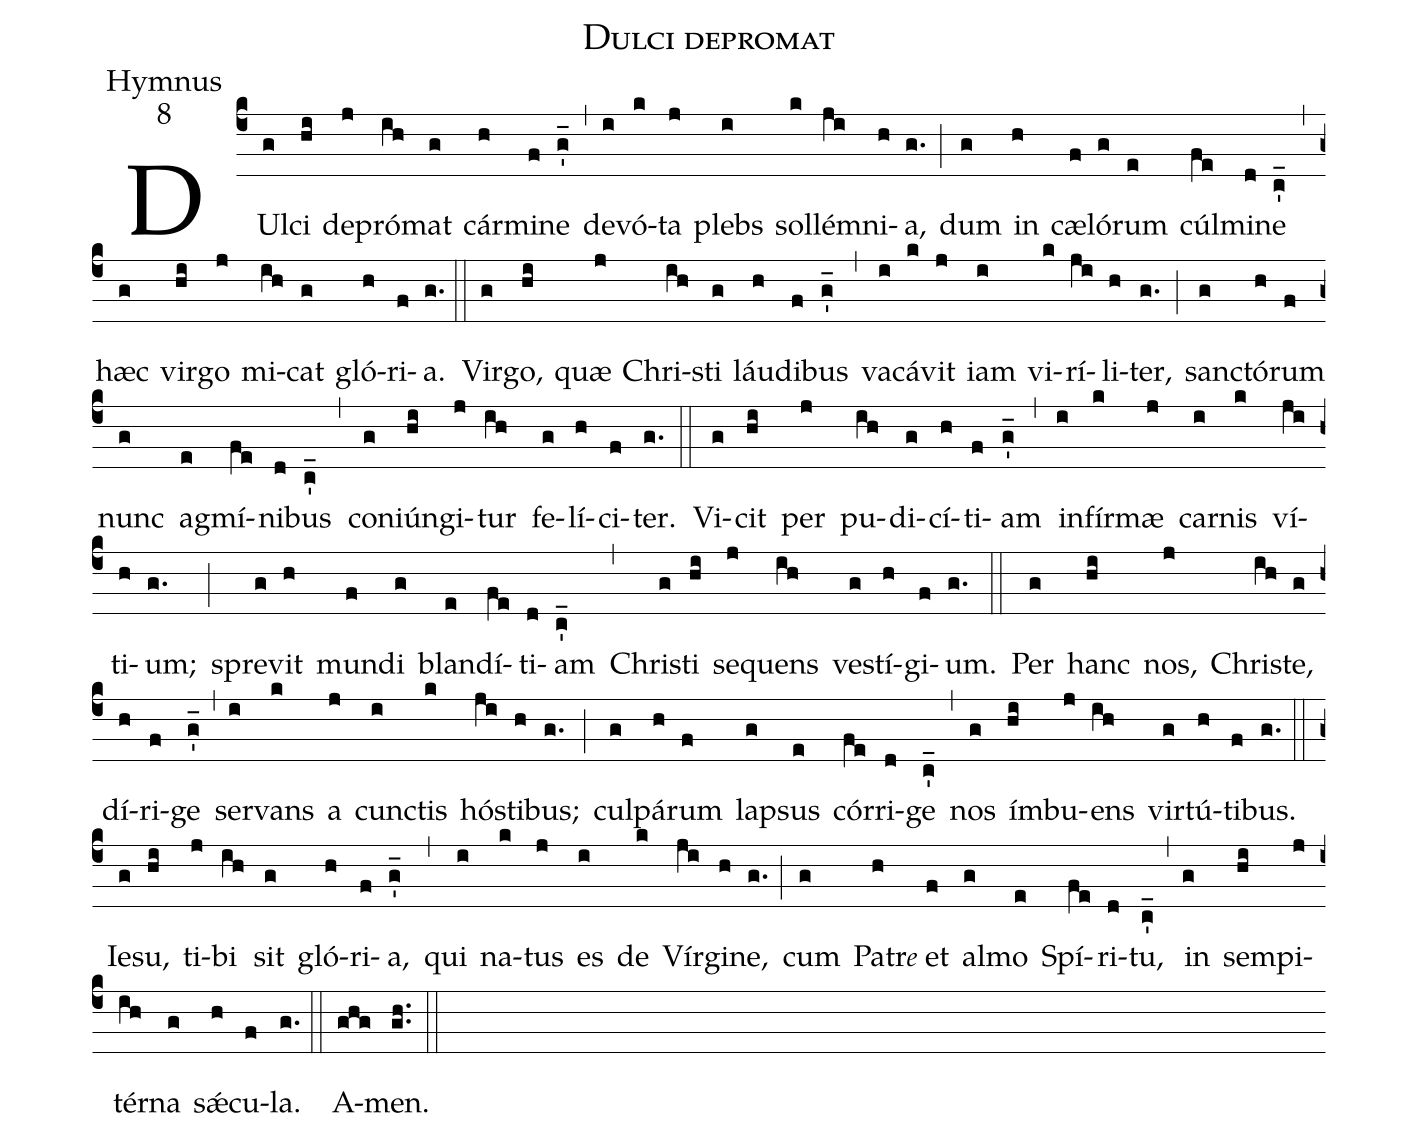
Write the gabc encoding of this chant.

name:Dulci depromat;
office-part:Hymnus;
mode:8;
%%
(c4)
DUl(g)ci(hi) de(j)pró(ih)mat(g) cár(h)mi(f)ne(g'_) (,)
de(i)vó(k)ta(j) plebs(i) sol(k)lém(ji)ni(h)a,(g.) (;)
dum(g) in(h) cæ(f)ló(g)rum(e) cúl(fe)mi(d)ne(c'_) (,)
hæc(g) vir(hi)go(j) mi(ih)cat(g) gló(h)ri(f)a.(g.) (::)

Vir(g)go,(hi) quæ(j) Chri(ih)sti(g) láu(h)di(f)bus(g'_) (,)
va(i)cá(k)vit(j) iam(i) vi(k)rí(ji)li(h)ter,(g.) (;)
san(g)ctó(h)rum(f) nunc(g) ag(e)mí(fe)ni(d)bus(c'_) (,)
con(g)iún(hi)gi(j)tur(ih) fe(g)lí(h)ci(f)ter.(g.) (::)

Vi(g)cit(hi) per(j) pu(ih)di(g)cí(h)ti(f)am(g'_) (,)
in(i)fír(k)mæ(j) car(i)nis(k) ví(ji)ti(h)um;(g.) (;)
spre(g)vit(h) mun(f)di(g) blan(e)dí(fe)ti(d)am(c'_) (,)
Chri(g)sti(hi) se(j)quens(ih) ve(g)stí(h)gi(f)um.(g.) (::)

Per(g) hanc(hi) nos,(j) Chri(ih)ste,(g) dí(h)ri(f)ge(g'_) (,)
ser(i)vans(k) a(j) cun(i)ctis(k) hó(ji)sti(h)bus;(g.) (;)
cul(g)pá(h)rum(f) la(g)psus(e) cór(fe)ri(d)ge(c'_) (,)
nos(g) ím(hi)bu(j)ens(ih) vir(g)tú(h)ti(f)bus.(g.) (::)

Ie(g)su,(hi) ti(j)bi(ih) sit(g) gló(h)ri(f)a,(g'_) (,)
qui(i) na(k)tus(j) es(i) de(k) Vír(ji)gi(h)ne,(g.) (;)
cum(g) Pa(h)tr<e>e</e> {e}t(f) al(g)mo(e) Spí(fe)ri(d)tu,(c'_) (,)
in(g) sem(hi)pi(j)tér(ih)na(g) sǽ(h)cu(f)la.(g.) (::)

A(ghg)men.(gh..) (::)
